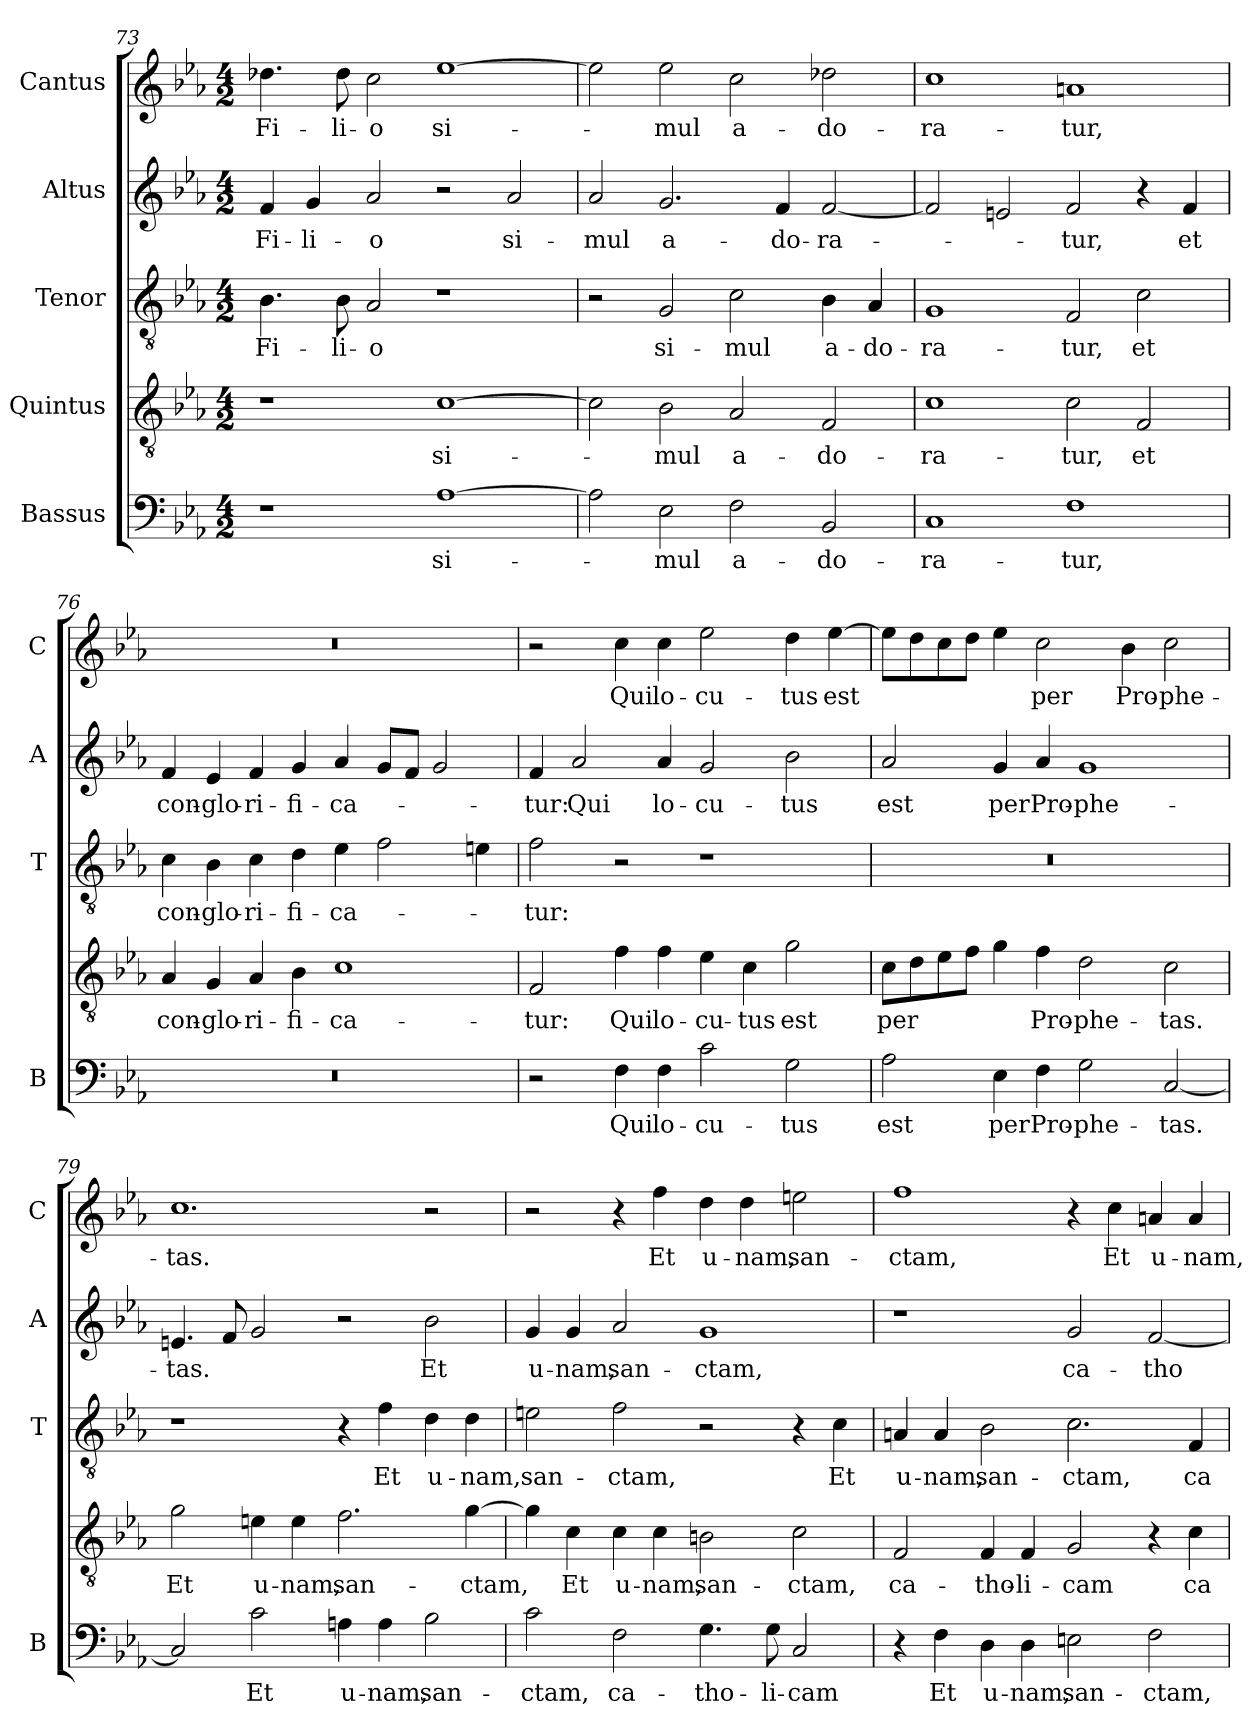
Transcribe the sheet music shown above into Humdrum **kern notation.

**kern	**text	**kern	**text	**kern	**text	**kern	**text	**kern	**text
*part5	*part5	*part4	*part4	*part3	*part3	*part2	*part2	*part1	*part1
*staff5	*staff5	*staff4	*staff4	*staff3	*staff3	*staff2	*staff2	*staff1	*staff1
*I"Bassus	*	*I"Quintus	*	*I"Tenor	*	*I"Altus	*	*I"Cantus	*
*I'B	*	*	*	*I'T	*	*I'A	*	*I'C	*
*clefF4	*	*clefGv2	*	*clefGv2	*	*clefG2	*	*clefG2	*
*k[b-e-a-]	*	*k[b-e-a-]	*	*k[b-e-a-]	*	*k[b-e-a-]	*	*k[b-e-a-]	*
*E-:	*	*E-:	*	*E-:	*	*E-:	*	*E-:	*
*M4/2	*	*M4/2	*	*M4/2	*	*M4/2	*	*M4/2	*
=73	=73	=73	=73	=73	=73	=73	=73	=73	=73
!	!	!	!	!	!LO:LY:b	!	!LO:LY:b	!	!LO:LY:b
1r	.	1r	.	4.B-\	Fi-	4f/	Fi-	4.dd-X\	Fi-
!	!	!	!	!	!	!	!LO:LY:b	!	!
.	.	.	.	.	.	4g/	-li-	.	.
!	!	!	!	!	!LO:LY:b	!	!	!	!LO:LY:b
.	.	.	.	8B-\	-li-	.	.	8dd-\	-li-
!	!	!	!	!	!LO:LY:b	!	!LO:LY:b	!	!LO:LY:b
.	.	.	.	2A-/	-o	2a-/	-o	2cc\	-o
!	!LO:LY:b	!	!LO:LY:b	!	!	!	!	!	!LO:LY:b
[1A-	si-	[1c	si-	1r	.	2r	.	[1ee-	si-
!	!	!	!	!	!	!	!LO:LY:b	!	!
.	.	.	.	.	.	2a-/	si-	.	.
!!LO:LB:g=z
=74	=74	=74	=74	=74	=74	=74	=74	=74	=74
!	!	!	!	!	!	!	!LO:LY:b	!	!
2A-\]	.	2c\]	.	2r	.	2a-/	-mul	2ee-\]	.
!	!LO:LY:b	!	!LO:LY:b	!	!LO:LY:b	!	!LO:LY:b	!	!LO:LY:b
2E-\	-mul	2B-\	-mul	2G/	si-	2.g/	a-	2ee-\	-mul
!	!LO:LY:b	!	!LO:LY:b	!	!LO:LY:b	!	!	!	!LO:LY:b
2F\	a-	2A-/	a-	2c\	-mul	.	.	2cc\	a-
!	!	!	!	!	!	!	!LO:LY:b	!	!
.	.	.	.	.	.	4f/	-do-	.	.
!	!LO:LY:b	!	!LO:LY:b	!	!LO:LY:b	!	!LO:LY:b	!	!LO:LY:b
2BB-/	-do-	2F/	-do-	4B-\	a-	[2f/	-ra-	2dd-X\	-do-
!	!	!	!	!	!LO:LY:b	!	!	!	!
.	.	.	.	4A-/	-do-	.	.	.	.
=75	=75	=75	=75	=75	=75	=75	=75	=75	=75
!	!LO:LY:b	!	!LO:LY:b	!	!LO:LY:b	!	!	!	!LO:LY:b
1C	-ra-	1c	-ra-	1G	-ra-	2f/]	.	1cc	-ra-
.	.	.	.	.	.	2en/	.	.	.
!	!LO:LY:b	!	!LO:LY:b	!	!LO:LY:b	!	!LO:LY:b	!	!LO:LY:b
1F	-tur,	2c\	-tur,	2F/	-tur,	2f/	-tur,	1an	-tur,
!	!	!	!LO:LY:b	!	!LO:LY:b	!	!	!	!
.	.	2F/	et	2c\	et	4r	.	.	.
!	!	!	!	!	!	!	!LO:LY:b	!	!
.	.	.	.	.	.	4f/	et	.	.
=76	=76	=76	=76	=76	=76	=76	=76	=76	=76
!	!	!	!LO:LY:b	!	!LO:LY:b	!	!LO:LY:b	!	!
0r	.	4A-/	con-	4c\	con-	4f/	con-	0r	.
!	!	!	!LO:LY:b	!	!LO:LY:b	!	!LO:LY:b	!	!
.	.	4G/	-glo-	4B-\	-glo-	4e-/	-glo-	.	.
!	!	!	!LO:LY:b	!	!LO:LY:b	!	!LO:LY:b	!	!
.	.	4A-/	-ri-	4c\	-ri-	4f/	-ri-	.	.
!	!	!	!LO:LY:b	!	!LO:LY:b	!	!LO:LY:b	!	!
.	.	4B-\	-fi-	4d\	-fi-	4g/	-fi-	.	.
!	!	!	!LO:LY:b	!	!LO:LY:b	!	!LO:LY:b	!	!
.	.	1c	-ca-	4e-\	-ca-	4a-/	-ca-	.	.
.	.	.	.	2f\	.	8g/L	.	.	.
.	.	.	.	.	.	8f/J	.	.	.
.	.	.	.	.	.	2g/	.	.	.
.	.	.	.	4en\	.	.	.	.	.
=77	=77	=77	=77	=77	=77	=77	=77	=77	=77
!	!	!	!LO:LY:b	!	!LO:LY:b	!	!LO:LY:b	!	!
2r	.	2F/	-tur:	2f\	-tur:	4f/	-tur:	2r	.
!	!	!	!	!	!	!	!LO:LY:b	!	!
.	.	.	.	.	.	2a-/	Qui	.	.
!	!LO:LY:b	!	!LO:LY:b	!	!	!	!	!	!LO:LY:b
4F\	Qui	4f\	Qui	2r	.	.	.	4cc\	Qui
!	!LO:LY:b	!	!LO:LY:b	!	!	!	!LO:LY:b	!	!LO:LY:b
4F\	lo-	4f\	lo-	.	.	4a-/	lo-	4cc\	lo-
!	!LO:LY:b	!	!LO:LY:b	!	!	!	!LO:LY:b	!	!LO:LY:b
2c\	-cu-	4e-\	-cu-	1r	.	2g/	-cu-	2ee-\	-cu-
!	!	!	!LO:LY:b	!	!	!	!	!	!
.	.	4c\	-tus	.	.	.	.	.	.
!	!LO:LY:b	!	!LO:LY:b	!	!	!	!LO:LY:b	!	!LO:LY:b
2G\	-tus	2g\	est	.	.	2b-\	-tus	4dd\	-tus
!	!	!	!	!	!	!	!	!	!LO:LY:b
.	.	.	.	.	.	.	.	[4ee-\	est
!!LO:LB:g=z
=78	=78	=78	=78	=78	=78	=78	=78	=78	=78
!	!LO:LY:b	!	!LO:LY:b	!	!	!	!LO:LY:b	!	!
2A-\	est	8c\L	per	0r	.	2a-/	est	8ee-\L]	.
.	.	8d\	.	.	.	.	.	8dd\	.
.	.	8e-\	.	.	.	.	.	8cc\	.
.	.	8f\J	.	.	.	.	.	8dd\J	.
!	!LO:LY:b	!	!	!	!	!	!LO:LY:b	!	!
4E-\	per	4g\	.	.	.	4g/	per	4ee-\	.
!	!LO:LY:b	!	!LO:LY:b	!	!	!	!LO:LY:b	!	!LO:LY:b
4F\	Pro-	4f\	Pro-	.	.	4a-/	Pro-	2cc\	per
!	!LO:LY:b	!	!LO:LY:b	!	!	!	!LO:LY:b	!	!
2G\	-phe-	2d\	-phe-	.	.	1g	-phe-	.	.
!	!	!	!	!	!	!	!	!	!LO:LY:b
.	.	.	.	.	.	.	.	4b-\	Pro-
!	!LO:LY:b	!	!LO:LY:b	!	!	!	!	!	!LO:LY:b
[2C/	-tas.	2c\	-tas.	.	.	.	.	2cc\	-phe-
=79	=79	=79	=79	=79	=79	=79	=79	=79	=79
!	!	!	!LO:LY:b	!	!	!	!LO:LY:b	!	!LO:LY:b
2C/]	.	2g\	Et	1r	.	4.en/	-tas.	1.cc	-tas.
.	.	.	.	.	.	8f/	.	.	.
!	!LO:LY:b	!	!LO:LY:b	!	!	!	!	!	!
2c\	Et	4en\	u-	.	.	2g/	.	.	.
!	!	!	!LO:LY:b	!	!	!	!	!	!
.	.	4e\	-nam,	.	.	.	.	.	.
!	!LO:LY:b	!	!LO:LY:b	!	!	!	!	!	!
4An\	u-	2.f\	san-	4r	.	2r	.	.	.
!	!LO:LY:b	!	!	!	!LO:LY:b	!	!	!	!
4A\	-nam,	.	.	4f\	Et	.	.	.	.
!	!LO:LY:b	!	!	!	!LO:LY:b	!	!LO:LY:b	!	!
2B-\	san-	.	.	4d\	u-	2b-\	Et	2r	.
!	!	!	!LO:LY:b	!	!LO:LY:b	!	!	!	!
.	.	[4g\	-ctam,	4d\	-nam,	.	.	.	.
=80	=80	=80	=80	=80	=80	=80	=80	=80	=80
!	!LO:LY:b	!	!	!	!LO:LY:b	!	!LO:LY:b	!	!
2c\	-ctam,	4g\]	.	2en\	san-	4g/	u-	2r	.
!	!	!	!LO:LY:b	!	!	!	!LO:LY:b	!	!
.	.	4c\	Et	.	.	4g/	-nam,	.	.
!	!LO:LY:b	!	!LO:LY:b	!	!LO:LY:b	!	!LO:LY:b	!	!
2F\	ca-	4c\	u-	2f\	-ctam,	2a-/	san-	4r	.
!	!	!	!LO:LY:b	!	!	!	!	!	!LO:LY:b
.	.	4c\	-nam,	.	.	.	.	4ff\	Et
!	!LO:LY:b	!	!LO:LY:b	!	!	!	!LO:LY:b	!	!LO:LY:b
4.G\	-tho-	2Bn\	san-	2r	.	1g	-ctam,	4dd\	u-
!	!	!	!	!	!	!	!	!	!LO:LY:b
.	.	.	.	.	.	.	.	4dd\	-nam,
!	!LO:LY:b	!	!	!	!	!	!	!	!
8G\	-li-	.	.	.	.	.	.	.	.
!	!LO:LY:b	!	!LO:LY:b	!	!	!	!	!	!LO:LY:b
2C/	-cam	2c\	-ctam,	4r	.	.	.	2een\	san-
!	!	!	!	!	!LO:LY:b	!	!	!	!
.	.	.	.	4c\	Et	.	.	.	.
!!LO:PB:g=z
=81	=81	=81	=81	=81	=81	=81	=81	=81	=81
!	!	!	!LO:LY:b	!	!LO:LY:b	!	!	!	!LO:LY:b
4r	.	2F/	ca-	4An/	u-	1r	.	1ff	-ctam,
!	!LO:LY:b	!	!	!	!LO:LY:b	!	!	!	!
4F\	Et	.	.	4A/	-nam,	.	.	.	.
!	!LO:LY:b	!	!LO:LY:b	!	!LO:LY:b	!	!	!	!
4D\	u-	4F/	-tho-	2B-\	san-	.	.	.	.
!	!LO:LY:b	!	!LO:LY:b	!	!	!	!	!	!
4D\	-nam,	4F/	-li-	.	.	.	.	.	.
!	!LO:LY:b	!	!LO:LY:b	!	!LO:LY:b	!	!LO:LY:b	!	!
2En\	san-	2G/	-cam	2.c\	-ctam,	2g/	ca-	4r	.
!	!	!	!	!	!	!	!	!	!LO:LY:b
.	.	.	.	.	.	.	.	4cc\	Et
!	!LO:LY:b	!	!	!	!	!	!LO:LY:b	!	!LO:LY:b
2F\	-ctam,	4r	.	.	.	[2f/	-tho-	4an/	u-
!	!	!	!LO:LY:b	!	!LO:LY:b	!	!	!	!LO:LY:b
.	.	4c\	ca-	4F/	ca-	.	.	4a/	-nam,
=	=	=	=	=	=	=	=	=	=
*-	*-	*-	*-	*-	*-	*-	*-	*-	*-
